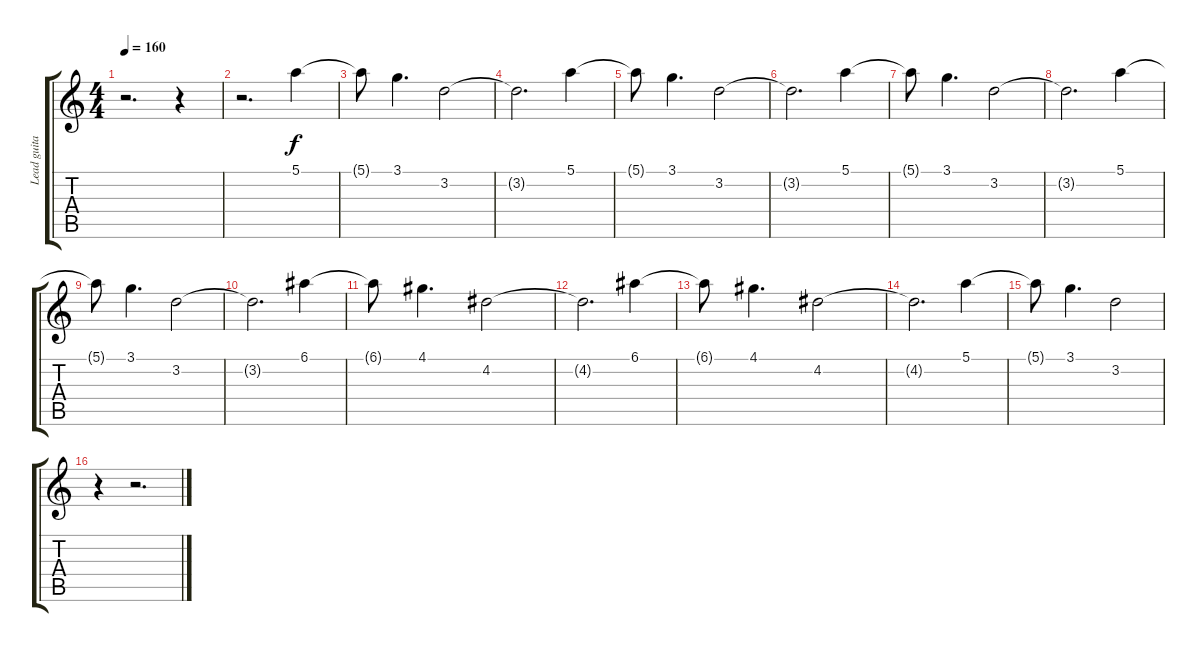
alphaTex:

\track ("Lead guitar" "Lead guita") {instrument electricguitarjazz}
\staff {score tabs}
\tuning (E4 B3 G3 D3 A2 E2) {hide}
\ts (4 4)
\tempo 160
\clef g2
\ks c
r.2{d dy f} r.4 |
r.2{d} 5.1.4 |
5.1{t}.8 3.1.4{d} 3.2.2 |
3.2{t}.2{d} 5.1.4 |
5.1{t}.8 3.1.4{d} 3.2.2 |
3.2{t}.2{d} 5.1.4 |
5.1{t}.8 3.1.4{d} 3.2.2 |
3.2{t}.2{d} 5.1.4 |
5.1{t}.8 3.1.4{d} 3.2.2 |
3.2{t}.2{d} 6.1.4 |
6.1{t}.8 4.1.4{d} 4.2.2 |
4.2{t}.2{d} 6.1.4 |
6.1{t}.8 4.1.4{d} 4.2.2 |
4.2{t}.2{d} 5.1.4 |
5.1{t}.8 3.1.4{d} 3.2.2 |
r.4 r.2{d}
